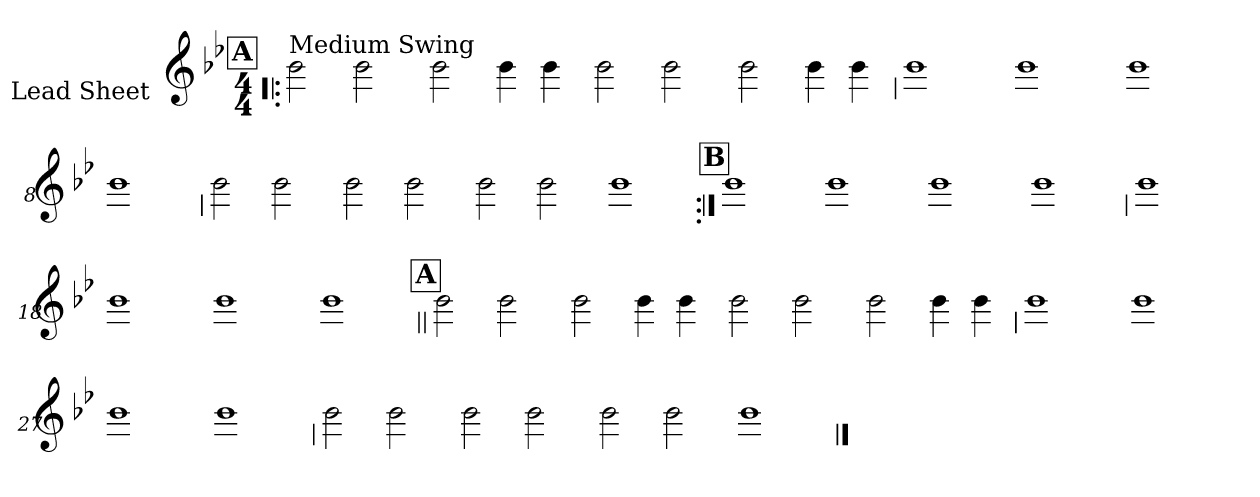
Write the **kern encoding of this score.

**kern
*part1
*staff1
*I"Lead Sheet
*stria0
*clefG2
*k[b-e-]
*B-:
*M4/4
!!LO:REH:place=s1:a:t=A
=1!|:
!LO:TX:a:t=Medium Swing
2b-
2b-
=2-
2b-
4b-
4b-
=3-
2b-
2b-
=4-
2b-
4b-
4b-
!!LO:LB:g=z
=5
1b-
=6-
1b-
=7-
1b-
=8-
1b-
!!LO:LB:g=z
=9
2b-
2b-
=10-
2b-
2b-
=11-
2b-
2b-
=12-
1b-
!!LO:LB:g=z
!!LO:REH:place=s1:a:t=B
=13:|!
1b-
=14-
1b-
=15-
1b-
=16-
1b-
!!LO:LB:g=z
=17
1b-
=18-
1b-
=19-
1b-
=20-
1b-
!!LO:LB:g=z
!!LO:REH:place=s1:a:t=A
=21||
2b-
2b-
=22-
2b-
4b-
4b-
=23-
2b-
2b-
=24-
2b-
4b-
4b-
!!LO:LB:g=z
=25
1b-
=26-
1b-
=27-
1b-
=28-
1b-
!!LO:LB:g=z
=29
2b-
2b-
=30-
2b-
2b-
=31-
2b-
2b-
=32-
1b-
==
*-
